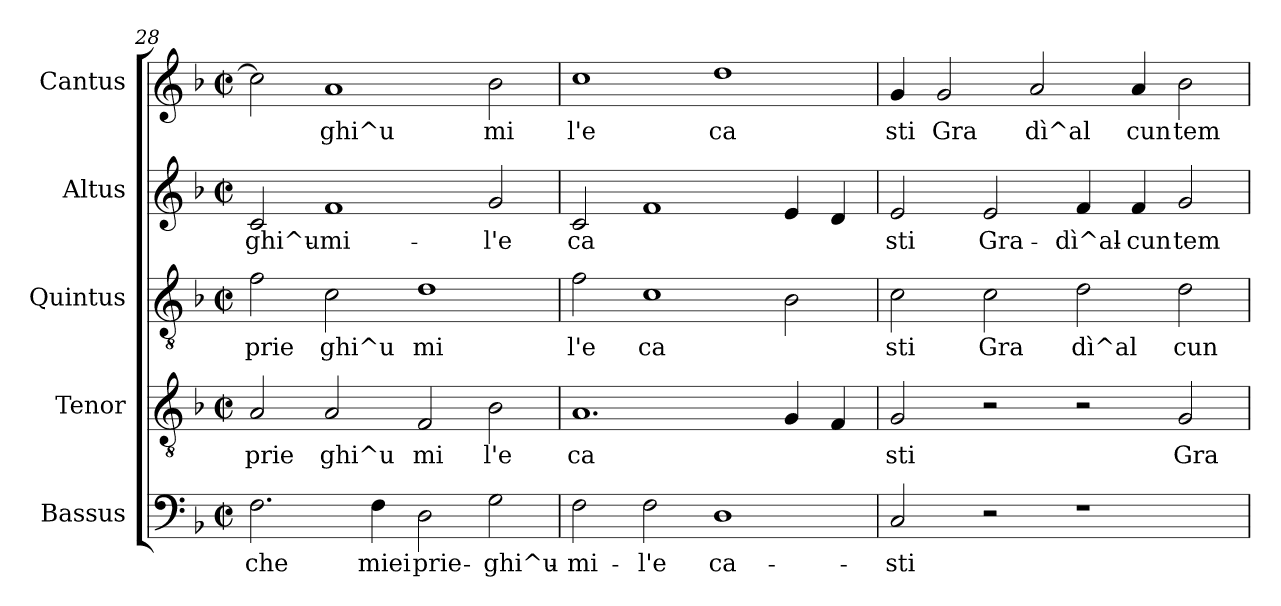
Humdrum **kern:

**kern	**text	**kern	**text	**kern	**text	**kern	**text	**kern	**text
*part5	*part5	*part4	*part4	*part3	*part3	*part2	*part2	*part1	*part1
*staff5	*staff5	*staff4	*staff4	*staff3	*staff3	*staff2	*staff2	*staff1	*staff1
*I"Bassus	*	*I"Tenor	*	*I"Quintus	*	*I"Altus	*	*I"Cantus	*
*clefF4	*	*clefGv2	*	*clefGv2	*	*clefG2	*	*clefG2	*
*k[b-]	*	*k[b-]	*	*k[b-]	*	*k[b-]	*	*k[b-]	*
*F:	*	*F:	*	*F:	*	*F:	*	*F:	*
*M2/2	*	*M2/2	*	*M2/2	*	*M2/2	*	*M2/2	*
*met(c|)	*	*met(c|)	*	*met(c|)	*	*met(c|)	*	*met(c|)	*
=28	=28	=28	=28	=28	=28	=28	=28	=28	=28
!	!LO:LY:b:cj	!	!LO:LY:b:cj	!	!LO:LY:b:cj	!	!LO:LY:b:cj	!	!LO:LY:b:cj
2.F\	che	2A/	prie	2f\	prie	2c/	-ghi^u-	2cc\]	.
!	!	!	!LO:LY:b:cj	!	!LO:LY:b:cj	!	!LO:LY:b:cj	!	!LO:LY:b:cj
.	.	2A/	ghi^u	2c\	ghi^u	1f	-mi-	1a	ghi^u
!	!LO:LY:b:cj	!	!	!	!	!	!	!	!
4F\	miei	.	.	.	.	.	.	.	.
!	!LO:LY:b:cj	!	!LO:LY:b:cj	!	!LO:LY:b:cj	!	!	!	!
2D\	prie-	2F/	mi	1d	mi	.	.	.	.
!	!LO:LY:b:cj	!	!LO:LY:b:cj	!	!	!	!LO:LY:b:cj	!	!LO:LY:b:cj
2G\	-ghi^u-	2B-\	l'e	.	.	2g/	-l'e	2b-\	mi
=29	=29	=29	=29	=29	=29	=29	=29	=29	=29
!	!LO:LY:b:cj	!	!LO:LY:b:cj	!	!LO:LY:b:cj	!	!LO:LY:b:cj	!	!LO:LY:b:cj
2F\	-mi-	1.A	ca	2f\	l'e	2c/	ca-	1cc	l'e
!	!LO:LY:b:cj	!	!	!	!LO:LY:b:cj	!	!LO:LY:b:cj	!	!
2F\	-l'e	.	.	1c	ca	1f	--	.	.
!	!LO:LY:b:cj	!	!	!	!	!	!	!	!LO:LY:b:cj
1D	ca-	.	.	.	.	.	.	1dd	ca
!	!	!	!LO:LY:b:cj	!	!LO:LY:b:cj	!	!LO:LY:b:cj	!	!
.	.	4G/	.	2B-\	.	4e/	--	.	.
!	!	!	!LO:LY:b:cj	!	!	!	!LO:LY:b:cj	!	!
.	.	4F/	.	.	.	4d/	--	.	.
=30	=30	=30	=30	=30	=30	=30	=30	=30	=30
!	!LO:LY:b:cj	!	!LO:LY:b:cj	!	!LO:LY:b:cj	!	!LO:LY:b:cj	!	!LO:LY:b:cj
2C/	-sti	2G/	sti	2c\	sti	2e/	-sti	4g/	sti
!	!	!	!	!	!	!	!	!	!LO:LY:b:cj
.	.	.	.	.	.	.	.	2g/	Gra
!	!	!	!	!	!LO:LY:b:cj	!	!LO:LY:b:cj	!	!
2r	.	2r	.	2c\	Gra	2e/	Gra-	.	.
!	!	!	!	!	!	!	!	!	!LO:LY:b:cj
.	.	.	.	.	.	.	.	2a/	dì^al
!	!	!	!	!	!LO:LY:b:cj	!	!LO:LY:b:cj	!	!
1r	.	2r	.	2d\	dì^al	4f/	-dì^al-	.	.
!	!	!	!	!	!	!	!LO:LY:b:cj	!	!LO:LY:b:cj
.	.	.	.	.	.	4f/	-cun	4a/	cun
!	!	!	!LO:LY:b:cj	!	!LO:LY:b:cj	!	!LO:LY:b:cj	!	!LO:LY:b:cj
.	.	2G/	Gra	2d\	cun	2g/	tem-	2b-\	tem
=	=	=	=	=	=	=	=	=	=
*-	*-	*-	*-	*-	*-	*-	*-	*-	*-
